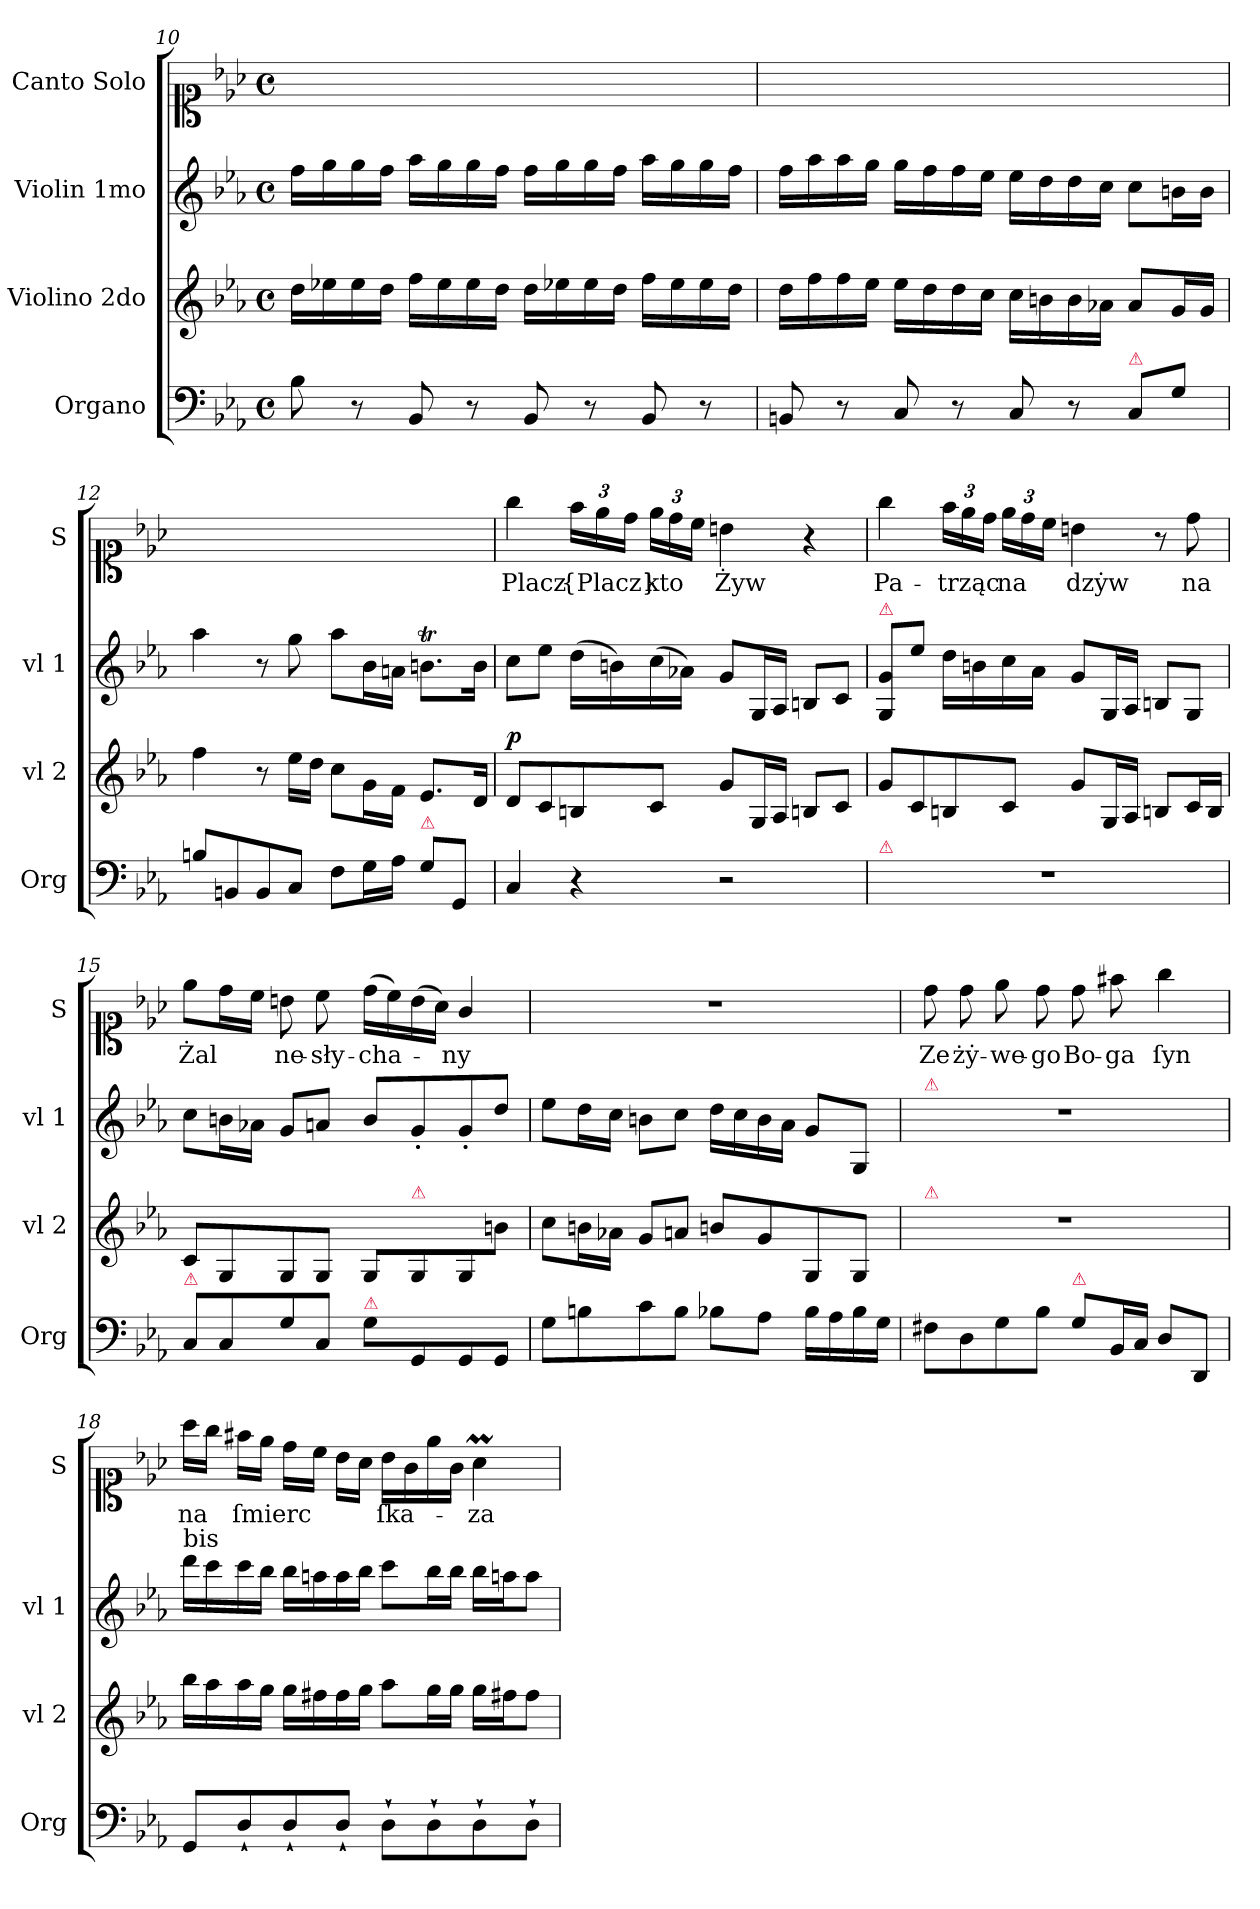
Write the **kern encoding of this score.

**kern	**kern	**dynam	**kern	**dynam	**kern	**text
*part4	*part3	*part3	*part2	*part2	*part1	*part1
*staff4	*staff3	*staff3	*staff2	*staff2	*staff1	*staff1
*I"Organo	*I"Violino 2do	*	*I"Violin 1mo	*	*I"Canto Solo	*
*I'Org	*I'vl 2	*	*I'vl 1	*	*I'S	*
*clefF4	*clefG2	*	*clefG2	*	*clefC1	*
*k[b-e-a-]	*k[b-e-a-]	*	*k[b-e-a-]	*	*k[b-e-a-]	*
*M4/4	*M4/4	*	*M4/4	*	*M4/4	*
*met(c)	*met(c)	*	*met(c)	*	*met(c)	*
=10	=10	=10	=10	=10	=10	=10
8B-\	16dd\LL	.	16ff\LL	.	1ryy	.
.	16ee-X\	.	16gg\	.	.	.
8r	16ee-\	.	16gg\	.	.	.
.	16dd\JJ	.	16ff\JJ	.	.	.
8BB-/	16ff\LL	.	16aa-\LL	.	.	.
.	16ee-\	.	16gg\	.	.	.
8r	16ee-\	.	16gg\	.	.	.
.	16dd\JJ	.	16ff\JJ	.	.	.
8BB-/	16dd\LL	.	16ff\LL	.	.	.
.	16ee-X\	.	16gg\	.	.	.
8r	16ee-\	.	16gg\	.	.	.
.	16dd\JJ	.	16ff\JJ	.	.	.
8BB-/	16ff\LL	.	16aa-\LL	.	.	.
.	16ee-\	.	16gg\	.	.	.
8r	16ee-\	.	16gg\	.	.	.
.	16dd\JJ	.	16ff\JJ	.	.	.
=11	=11	=11	=11	=11	=11	=11
8BBn/	16dd\LL	.	16ff\LL	.	1ryy	.
.	16ff\	.	16aa-\	.	.	.
8r	16ff\	.	16aa-\	.	.	.
.	16ee-\JJ	.	16gg\JJ	.	.	.
8C/	16ee-\LL	.	16gg\LL	.	.	.
.	16dd\	.	16ff\	.	.	.
8r	16dd\	.	16ff\	.	.	.
.	16cc\JJ	.	16ee-\JJ	.	.	.
8C/	16cc\LL	.	16ee-\LL	.	.	.
.	16bn\	.	16dd\	.	.	.
8r	16b\	.	16dd\	.	.	.
.	16a-X\JJ	.	16cc\JJ	.	.	.
!LO:TX:a:color=crimson:t=⚠	!	!	!	!	!	!
8C/L	8a-/L	.	8cc\L	.	.	.
8G\J	16g/L	.	16bn\L	.	.	.
.	16g/JJ	.	16b\JJ	.	.	.
=12	=12	=12	=12	=12	=12	=12
8Bn\L	4ff\	.	4aa-\	.	1ryy	.
8BBn/	.	.	.	.	.	.
8BB/	8r	.	8r	.	.	.
8C/J	16ee-\LL	.	8gg\	.	.	.
.	16dd\JJ	.	.	.	.	.
8F\L	8cc\L	.	8aa-\L	.	.	.
16G\L	16g\L	.	16b-\L	.	.	.
16A-\JJ	16f\JJ	.	16an\JJ	.	.	.
!LO:TX:a:color=crimson:t=⚠	!	!	!	!	!	!
8G\L	8.e-/L	.	8.bnt\L	.	.	.
8GG/J	.	.	.	.	.	.
.	16d/Jk	.	16b\Jk	.	.	.
=13	=13	=13	=13	=13	=13	=13
!	!	!LO:DY:a	!	!LO:DY:a	!	!
4C/	8d/L	p	8cc\L	Pia	4gg\	Placz
.	8c/	.	8ee-\J	.	.	.
4r	8Bn/	.	(16dd\LL	.	24ff\LL	{Placz}
.	.	.	.	.	24ee-\	.
.	.	.	16bn\)	.	.	.
.	.	.	.	.	24dd\JJ	.
.	8c/J	.	(16cc\	.	24ee-\LL	kto
.	.	.	.	.	24dd\	.
.	.	.	16a-X\JJ)	.	.	.
.	.	.	.	.	24cc\JJ	.
2r	8g/L	.	8g/L	.	4bn\	Żyw
.	16G/L	.	16G/L	.	.	.
.	16A-/JJ	.	16A-/JJ	.	.	.
.	8Bn/L	.	8Bn/L	.	4r	.
.	8c/J	.	8c/J	.	.	.
=14	=14	=14	=14	=14	=14	=14
!	!	!	!LO:TX:a:color=crimson:t=⚠	!	!	!
!LO:TX:a:color=crimson:t=⚠	!	!	!	!	!	!
!LO:N:vis=0	!	!	!	!	!	!
1r	8g/L	.	8G/ 8g/L	.	4gg\	Pa-
.	8c/	.	8ee-\J	.	.	.
.	8Bn/	.	16dd\LL	.	24ff\LL	-trząc
.	.	.	.	.	24ee-\	.
.	.	.	16bn\	.	.	.
.	.	.	.	.	24dd\JJ	.
.	8c/J	.	16cc\	.	24ee-\LL	na
.	.	.	.	.	24dd\	.
.	.	.	16a-\JJ	.	.	.
.	.	.	.	.	24cc\JJ	.
.	8g/L	.	8g/L	.	4bn\	dzẏw
.	16G/L	.	16G/L	.	.	.
.	16A-/JJ	.	16A-/JJ	.	.	.
.	8Bn/L	.	8Bn/L	.	8r	.
.	16c/L	.	8G/J	.	8dd\	na
.	16B/JJ	.	.	.	.	.
=15	=15	=15	=15	=15	=15	=15
!LO:TX:a:color=crimson:t=⚠	!	!	!	!	!	!
8C/L	8c/L	.	8cc\L	.	8ee-\L	Żal
8C/	8G/	.	16bn\L	.	16dd\L	.
.	.	.	16a-X\JJ	.	16cc\JJ	.
8G\	8G/	.	8g/L	.	8bn\	ne-
8C/J	8G/J	.	8an/J	.	8cc\	-sły-
!LO:TX:a:color=crimson:t=⚠	!	!	!	!	!	!
8G\L	8G/L	.	8b/L	.	(16dd\LL	-cha-
.	.	.	.	.	16cc\)	.
!	!LO:TX:a:color=crimson:t=⚠	!	!	!	!	!
8GG/	8G/	.	8g'/	.	(16b\	.
.	.	.	.	.	16a-\JJ)	.
8GG/	8G/	.	8g'/	.	4g/	-ny
8GG/J	8bn\J	.	8dd/J	.	.	.
=16	=16	=16	=16	=16	=16	=16
8G\L	8cc\L	.	8ee-\L	.	1r	.
8Bn\	16bn\L	.	16dd\L	.	.	.
.	16a-X\JJ	.	16cc\JJ	.	.	.
8c\	8g/L	.	8bn\L	.	.	.
8B\J	8an/J	.	8cc\J	.	.	.
8B-X\L	8bn/L	.	16dd\LL	.	.	.
.	.	.	16cc\	.	.	.
8A-\J	8g/	.	16b\	.	.	.
.	.	.	16a-\JJ	.	.	.
16B-\LL	8G/	.	8g/L	.	.	.
16A-\	.	.	.	.	.	.
16B-\	8G/J	.	8G/J	.	.	.
16G\JJ	.	.	.	.	.	.
=17	=17	=17	=17	=17	=17	=17
!	!	!	!LO:TX:a:color=crimson:t=⚠	!	!	!
!	!LO:TX:a:color=crimson:t=⚠	!	!	!	!	!
!	!LO:N:vis=0	!	!LO:N:vis=0	!	!	!
8F#X\L	1r	.	1r	.	8dd\	Ze
8D\	.	.	.	.	8dd\	żẏ-
8G\	.	.	.	.	8ee-\	-we-
8B-\J	.	.	.	.	8dd\	-go
!LO:TX:a:color=crimson:t=⚠	!	!	!	!	!	!
8G\L	.	.	.	.	8dd\	Bo-
16BB-/L	.	.	.	.	8ff#X\	-ga
16C/JJ	.	.	.	.	.	.
8D/L	.	.	.	.	4gg\	ſyn
8DD/J	.	.	.	.	.	.
=18	=18	=18	=18	=18	=18	=18
!	!	!	!LO:TX:a:t=bis	!	!	!
8GG/L	16bb-\LL	.	16ddd\LL	.	16aa-\LL	na
.	16aa-\	.	16ccc\	.	16gg\JJ	.
8D`/	16aa-\	.	16ccc\	.	16ff#X\LL	ſmierc
.	16gg\JJ	.	16bb-\JJ	.	16ee-\JJ	.
8D`/	16gg\LL	.	16bb-\LL	.	16dd\LL	.
.	16ff#X\	.	16aan\	.	16cc\JJ	.
8D`/J	16ff#\	.	16aa\	.	16b-\LL	.
.	16gg\JJ	.	16bb-\JJ	.	16a-\JJ	.
8D`\L	8aa-\L	.	8ccc\L	.	16b-\LL	ſka-
.	.	.	.	.	16g\	.
8D`\	16gg\L	.	16bb-\L	.	16ee-\	.
.	16gg\JJ	.	16bb-\JJ	.	16g\JJ	.
8D`\	16gg\LL	.	16bb-\LL	.	4a-M\	-za-
.	16ff#X\J	.	16aan\J	.	.	.
8D`\J	8ff#\J	.	8aa\J	.	.	.
=	=	=	=	=	=	=
*-	*-	*-	*-	*-	*-	*-
